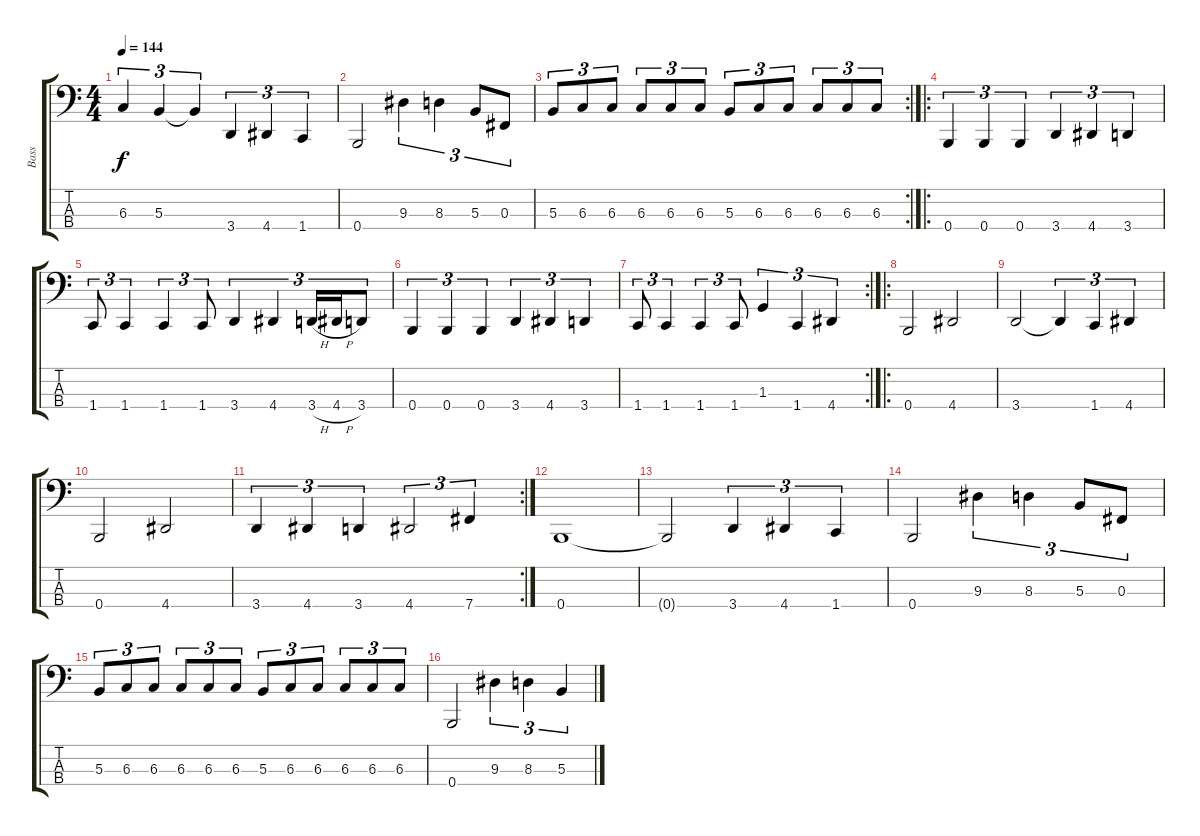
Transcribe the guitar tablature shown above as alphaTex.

\track ("Bass" "Bass") {instrument electricbasspick}
\staff {score tabs}
\tuning (E2 B1 Gb1 B0) {hide}
\ts (4 4)
\tempo 144
\clef f4
\ks c
6.3.4{tu (3 2) dy f} 5.3.4{tu (3 2)} 5.3{t}.4{tu (3 2)} 3.4.4{tu (3 2)} 4.4.4{tu (3 2)} 1.4.4{tu (3 2)} |
0.4.2 9.3.4{tu (3 2)} 8.3.4{tu (3 2)} 5.3.8{tu (3 2)} 0.3.8{tu (3 2)} |
\rc 2
5.3.8{tu (3 2)} 6.3.8{tu (3 2)} 6.3.8{tu (3 2)} 6.3.8{tu (3 2)} 6.3.8{tu (3 2)} 6.3.8{tu (3 2)} 5.3.8{tu (3 2)} 6.3.8{tu (3 2)} 6.3.8{tu (3 2)} 6.3.8{tu (3 2)} 6.3.8{tu (3 2)} 6.3.8{tu (3 2)} |
\ro
0.4.4{tu (3 2)} 0.4.4{tu (3 2)} 0.4.4{tu (3 2)} 3.4.4{tu (3 2)} 4.4.4{tu (3 2)} 3.4.4{tu (3 2)} |
1.4.8{tu (3 2)} 1.4.4{tu (3 2)} 1.4.4{tu (3 2)} 1.4.8{tu (3 2)} 3.4.4{tu (3 2)} 4.4.4{tu (3 2)} 3.4{h}.16{tu (3 2)} 4.4{h}.16{tu (3 2)} 3.4.8{tu (3 2)} |
0.4.4{tu (3 2)} 0.4.4{tu (3 2)} 0.4.4{tu (3 2)} 3.4.4{tu (3 2)} 4.4.4{tu (3 2)} 3.4.4{tu (3 2)} |
\rc 2
1.4.8{tu (3 2)} 1.4.4{tu (3 2)} 1.4.4{tu (3 2)} 1.4.8{tu (3 2)} 1.3.4{tu (3 2)} 1.4.4{tu (3 2)} 4.4.4{tu (3 2)} |
\ro
0.4.2 4.4.2 |
3.4.2 3.4{t}.4{tu (3 2)} 1.4.4{tu (3 2)} 4.4.4{tu (3 2)} |
0.4.2 4.4.2 |
\rc 2
3.4.4{tu (3 2)} 4.4.4{tu (3 2)} 3.4.4{tu (3 2)} 4.4.2{tu (3 2)} 7.4.4{tu (3 2)} |
0.4.1 |
0.4{t}.2 3.4.4{tu (3 2)} 4.4.4{tu (3 2)} 1.4.4{tu (3 2)} |
0.4.2 9.3.4{tu (3 2)} 8.3.4{tu (3 2)} 5.3.8{tu (3 2)} 0.3.8{tu (3 2)} |
5.3.8{tu (3 2)} 6.3.8{tu (3 2)} 6.3.8{tu (3 2)} 6.3.8{tu (3 2)} 6.3.8{tu (3 2)} 6.3.8{tu (3 2)} 5.3.8{tu (3 2)} 6.3.8{tu (3 2)} 6.3.8{tu (3 2)} 6.3.8{tu (3 2)} 6.3.8{tu (3 2)} 6.3.8{tu (3 2)} |
0.4.2 9.3.4{tu (3 2)} 8.3.4{tu (3 2)} 5.3.4{tu (3 2)}
